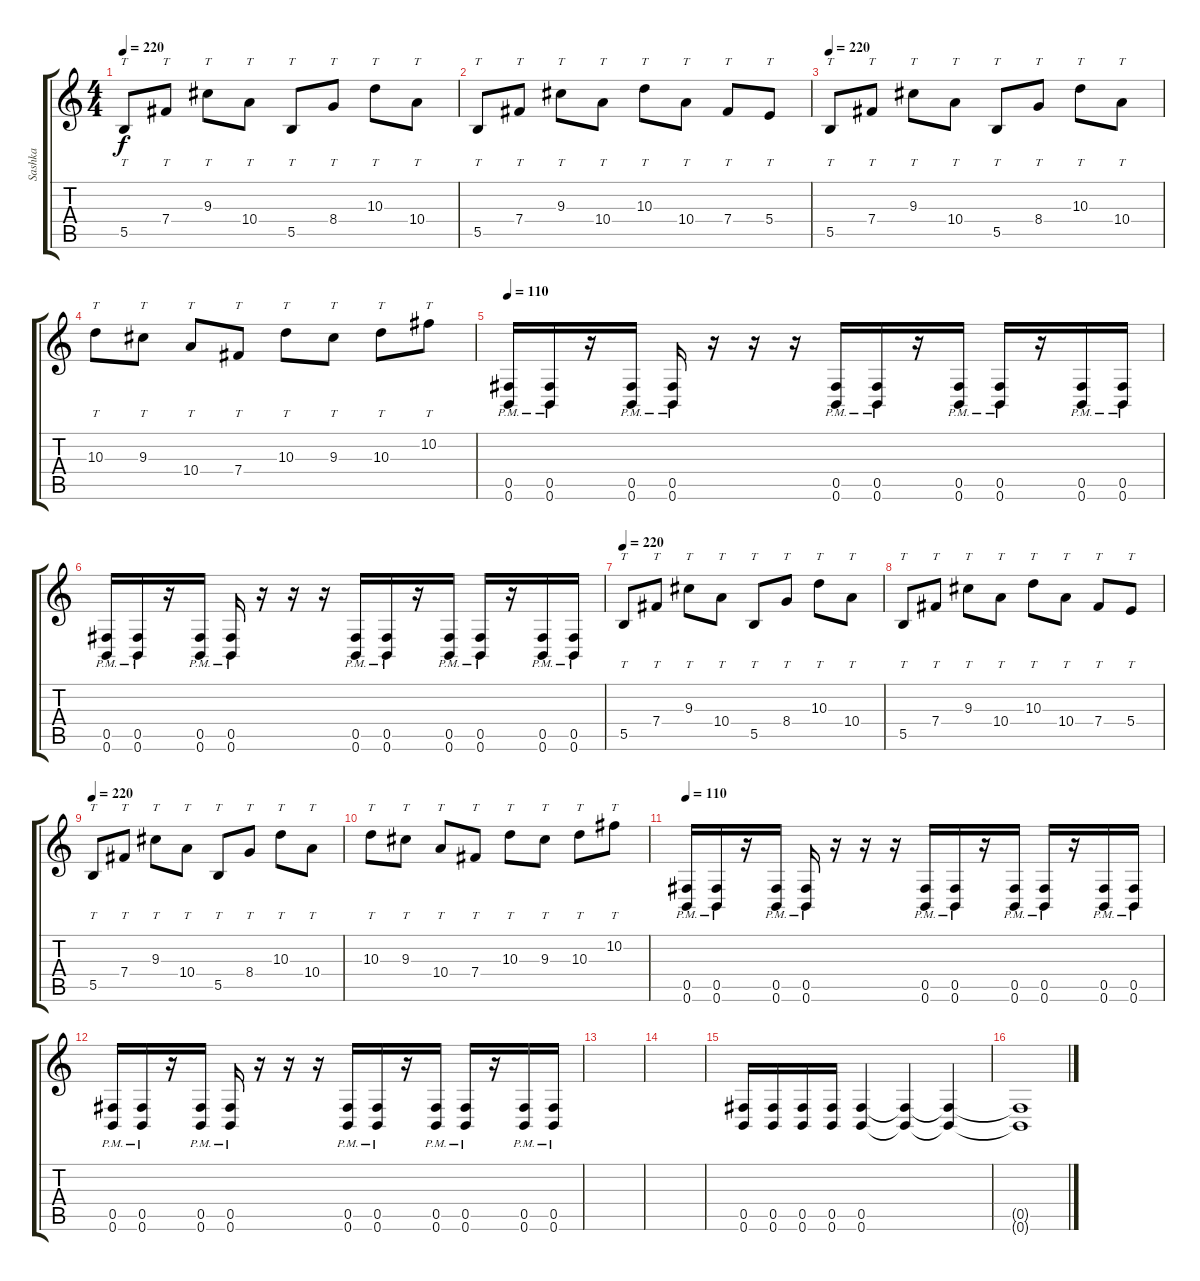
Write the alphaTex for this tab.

\track ("Sashka" "Sashka") {instrument distortionguitar}
\staff {score tabs}
\tuning (Db4 Ab3 E3 B2 Gb2 B1) {hide}
\ts (4 4)
\tempo 220
\clef g2
\ks c
5.5.8{tt dy f} 7.4.8{tt} 9.3.8{tt} 10.4.8{tt} 5.5.8{tt} 8.4.8{tt} 10.3.8{tt} 10.4.8{tt} |
5.5.8{tt} 7.4.8{tt} 9.3.8{tt} 10.4.8{tt} 10.3.8{tt} 10.4.8{tt} 7.4.8{tt} 5.4.8{tt} |
\tempo 220
5.5.8{tt} 7.4.8{tt} 9.3.8{tt} 10.4.8{tt} 5.5.8{tt} 8.4.8{tt} 10.3.8{tt} 10.4.8{tt} |
10.3.8{tt} 9.3.8{tt} 10.4.8{tt} 7.4.8{tt} 10.3.8{tt} 9.3.8{tt} 10.3.8{tt} 10.2.8{tt} |
\tempo 110
(0.5{pm} 0.6{pm}).16 (0.5{pm} 0.6{pm}).16 r.16 (0.5{pm} 0.6{pm}).16 (0.5{pm} 0.6{pm}).16 r.16 r.16 r.16 (0.5{pm} 0.6{pm}).16 (0.5{pm} 0.6{pm}).16 r.16 (0.5{pm} 0.6{pm}).16 (0.5{pm} 0.6{pm}).16 r.16 (0.5{pm} 0.6{pm}).16 (0.5{pm} 0.6{pm}).16 |
(0.5{pm} 0.6{pm}).16 (0.5{pm} 0.6{pm}).16 r.16 (0.5{pm} 0.6{pm}).16 (0.5{pm} 0.6{pm}).16 r.16 r.16 r.16 (0.5{pm} 0.6{pm}).16 (0.5{pm} 0.6{pm}).16 r.16 (0.5{pm} 0.6{pm}).16 (0.5{pm} 0.6{pm}).16 r.16 (0.5{pm} 0.6{pm}).16 (0.5{pm} 0.6{pm}).16 |
\tempo 220
5.5.8{tt} 7.4.8{tt} 9.3.8{tt} 10.4.8{tt} 5.5.8{tt} 8.4.8{tt} 10.3.8{tt} 10.4.8{tt} |
5.5.8{tt} 7.4.8{tt} 9.3.8{tt} 10.4.8{tt} 10.3.8{tt} 10.4.8{tt} 7.4.8{tt} 5.4.8{tt} |
\tempo 220
5.5.8{tt} 7.4.8{tt} 9.3.8{tt} 10.4.8{tt} 5.5.8{tt} 8.4.8{tt} 10.3.8{tt} 10.4.8{tt} |
10.3.8{tt} 9.3.8{tt} 10.4.8{tt} 7.4.8{tt} 10.3.8{tt} 9.3.8{tt} 10.3.8{tt} 10.2.8{tt} |
\tempo 110
(0.5{pm} 0.6{pm}).16 (0.5{pm} 0.6{pm}).16 r.16 (0.5{pm} 0.6{pm}).16 (0.5{pm} 0.6{pm}).16 r.16 r.16 r.16 (0.5{pm} 0.6{pm}).16 (0.5{pm} 0.6{pm}).16 r.16 (0.5{pm} 0.6{pm}).16 (0.5{pm} 0.6{pm}).16 r.16 (0.5{pm} 0.6{pm}).16 (0.5{pm} 0.6{pm}).16 |
(0.5{pm} 0.6{pm}).16 (0.5{pm} 0.6{pm}).16 r.16 (0.5{pm} 0.6{pm}).16 (0.5{pm} 0.6{pm}).16 r.16 r.16 r.16 (0.5{pm} 0.6{pm}).16 (0.5{pm} 0.6{pm}).16 r.16 (0.5{pm} 0.6{pm}).16 (0.5{pm} 0.6{pm}).16 r.16 (0.5{pm} 0.6{pm}).16 (0.5{pm} 0.6{pm}).16 |
|
|
(0.5 0.6).16 (0.5 0.6).16 (0.5 0.6).16 (0.5 0.6).16 (0.5 0.6).4 (0.5{t} 0.6{t}).4 (0.5{t} 0.6{t}).4 |
(0.5{t} 0.6{t}).1
